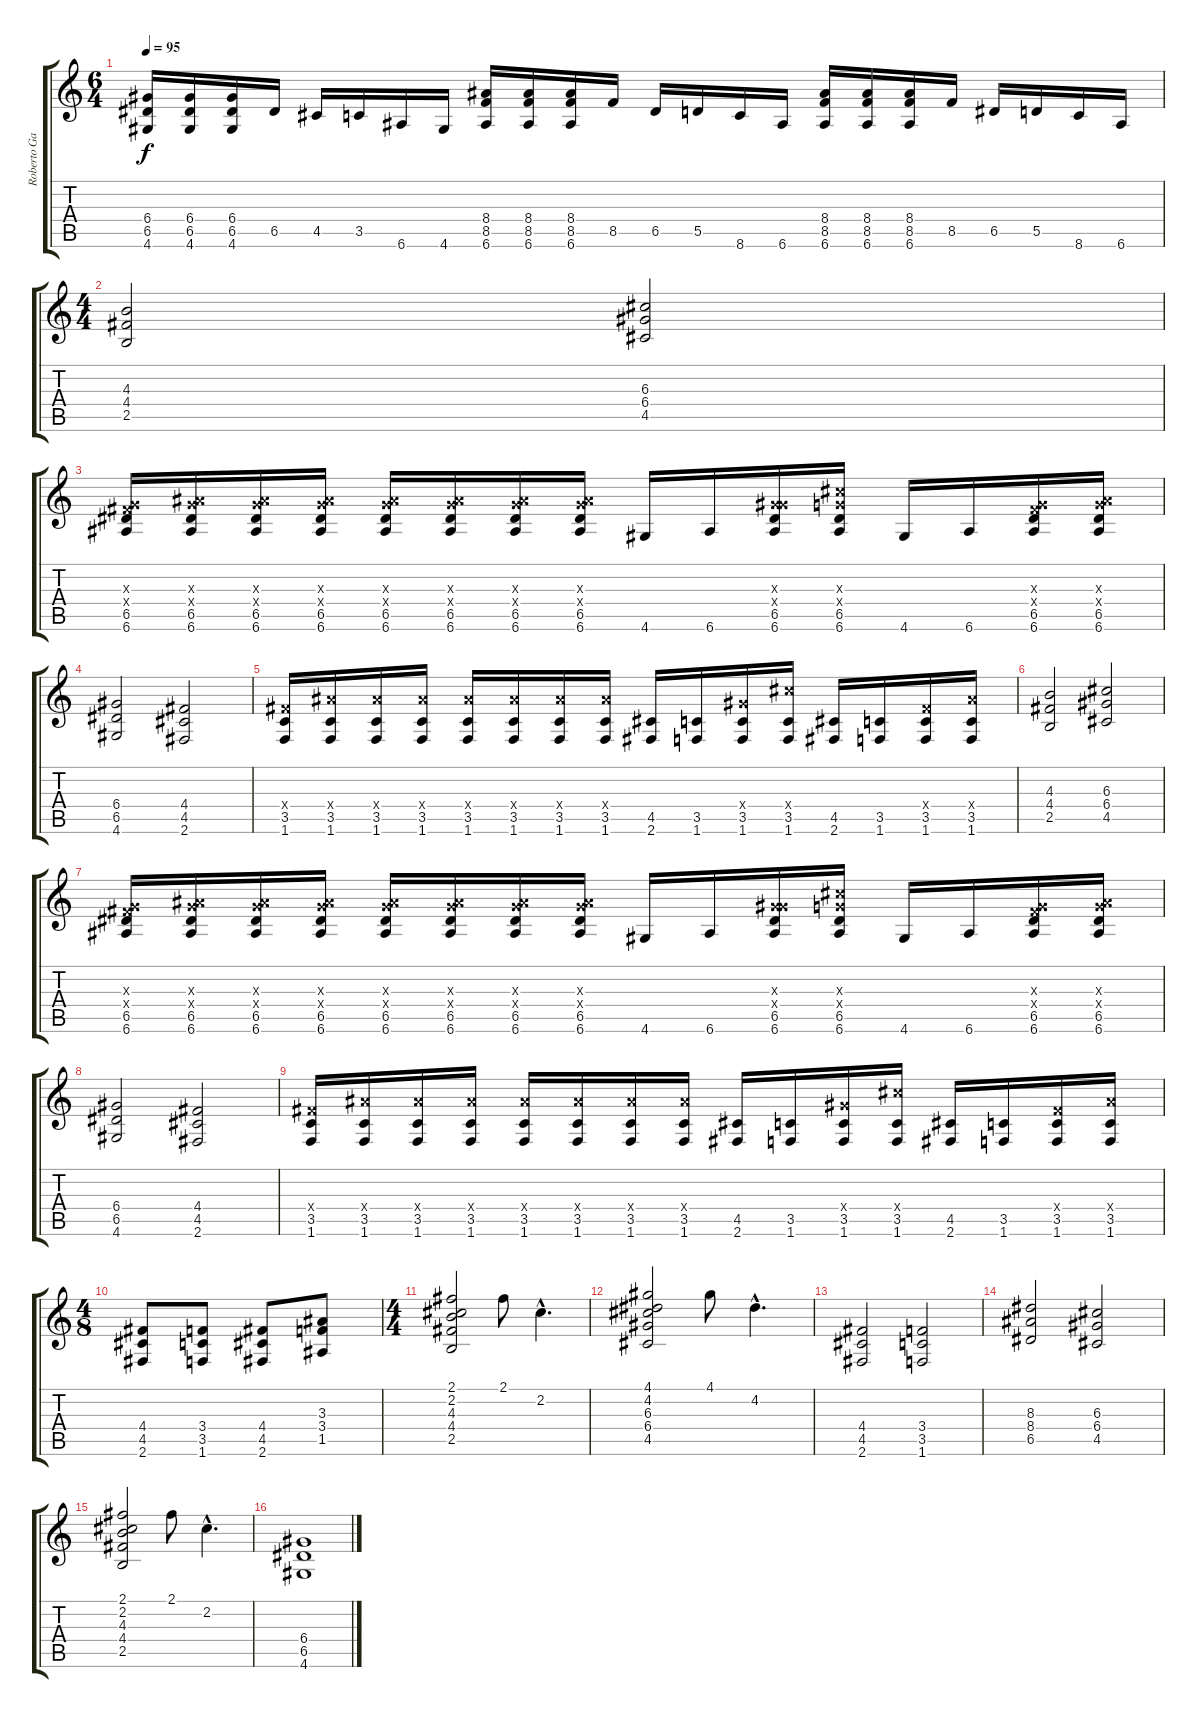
\track ("Roberto García (Guitarra)" "Roberto Ga") {instrument overdrivenguitar}
\staff {score tabs}
\tuning (E4 B3 G3 D3 A2 E2) {hide}
\ts (6 4)
\tempo 95
\clef g2
\ks c
(6.4 6.5 4.6).16{dy f} (6.4 6.5 4.6).16 (6.4 6.5 4.6).16 6.5.16 4.5.16 3.5.16 6.6.16 4.6.16 (8.4 8.5 6.6).16 (8.4 8.5 6.6).16 (8.4 8.5 6.6).16 8.5.16 6.5.16 5.5.16 8.6.16 6.6.16 (8.4 8.5 6.6).16 (8.4 8.5 6.6).16 (8.4 8.5 6.6).16 8.5.16 6.5.16 5.5.16 8.6.16 6.6.16 |
\ts (4 4)
(4.3 4.4 2.5).2 (6.3 6.4 4.5).2 |
(0.3{x} 4.4{x} 6.5 6.6).16 (0.3{x} 8.4{x} 6.5 6.6).16 (0.3{x} 8.4{x} 6.5 6.6).16 (0.3{x} 8.4{x} 6.5 6.6).16 (0.3{x} 8.4{x} 6.5 6.6).16 (0.3{x} 8.4{x} 6.5 6.6).16 (0.3{x} 8.4{x} 6.5 6.6).16 (0.3{x} 8.4{x} 6.5 6.6).16 4.6.16 6.6.16 (0.3{x} 6.4{x} 6.5 6.6).16 (0.3{x} 11.4{x} 6.5 6.6).16 4.6.16 6.6.16 (0.3{x} 4.4{x} 6.5 6.6).16 (0.3{x} 8.4{x} 6.5 6.6).16 |
(6.4 6.5 4.6).2 (4.4 4.5 2.6).2 |
(4.4{x} 3.5 1.6).16 (8.4{x} 3.5 1.6).16 (8.4{x} 3.5 1.6).16 (8.4{x} 3.5 1.6).16 (8.4{x} 3.5 1.6).16 (8.4{x} 3.5 1.6).16 (8.4{x} 3.5 1.6).16 (8.4{x} 3.5 1.6).16 (4.5 2.6).16 (3.5 1.6).16 (6.4{x} 3.5 1.6).16 (11.4{x} 3.5 1.6).16 (4.5 2.6).16 (3.5 1.6).16 (4.4{x} 3.5 1.6).16 (8.4{x} 3.5 1.6).16 |
(4.3 4.4 2.5).2 (6.3 6.4 4.5).2 |
(0.3{x} 4.4{x} 6.5 6.6).16 (0.3{x} 8.4{x} 6.5 6.6).16 (0.3{x} 8.4{x} 6.5 6.6).16 (0.3{x} 8.4{x} 6.5 6.6).16 (0.3{x} 8.4{x} 6.5 6.6).16 (0.3{x} 8.4{x} 6.5 6.6).16 (0.3{x} 8.4{x} 6.5 6.6).16 (0.3{x} 8.4{x} 6.5 6.6).16 4.6.16 6.6.16 (0.3{x} 6.4{x} 6.5 6.6).16 (0.3{x} 11.4{x} 6.5 6.6).16 4.6.16 6.6.16 (0.3{x} 4.4{x} 6.5 6.6).16 (0.3{x} 8.4{x} 6.5 6.6).16 |
(6.4 6.5 4.6).2 (4.4 4.5 2.6).2 |
(4.4{x} 3.5 1.6).16 (8.4{x} 3.5 1.6).16 (8.4{x} 3.5 1.6).16 (8.4{x} 3.5 1.6).16 (8.4{x} 3.5 1.6).16 (8.4{x} 3.5 1.6).16 (8.4{x} 3.5 1.6).16 (8.4{x} 3.5 1.6).16 (4.5 2.6).16 (3.5 1.6).16 (6.4{x} 3.5 1.6).16 (11.4{x} 3.5 1.6).16 (4.5 2.6).16 (3.5 1.6).16 (4.4{x} 3.5 1.6).16 (8.4{x} 3.5 1.6).16 |
\ts (4 8)
(4.4 4.5 2.6).8 (3.4 3.5 1.6).8 (4.4 4.5 2.6).8 (3.3 3.4 1.5).8 |
\ts (4 4)
(2.1 2.2 4.3 4.4 2.5).2 2.1.8 2.2{hac}.4{d} |
(4.1 4.2 6.3 6.4 4.5).2 4.1.8 4.2{hac}.4{d} |
(4.4 4.5 2.6).2 (3.4 3.5 1.6).2 |
(8.3 8.4 6.5).2 (6.3 6.4 4.5).2 |
(2.1 2.2 4.3 4.4 2.5).2 2.1.8 2.2{hac}.4{d} |
(6.4 6.5 4.6).1
